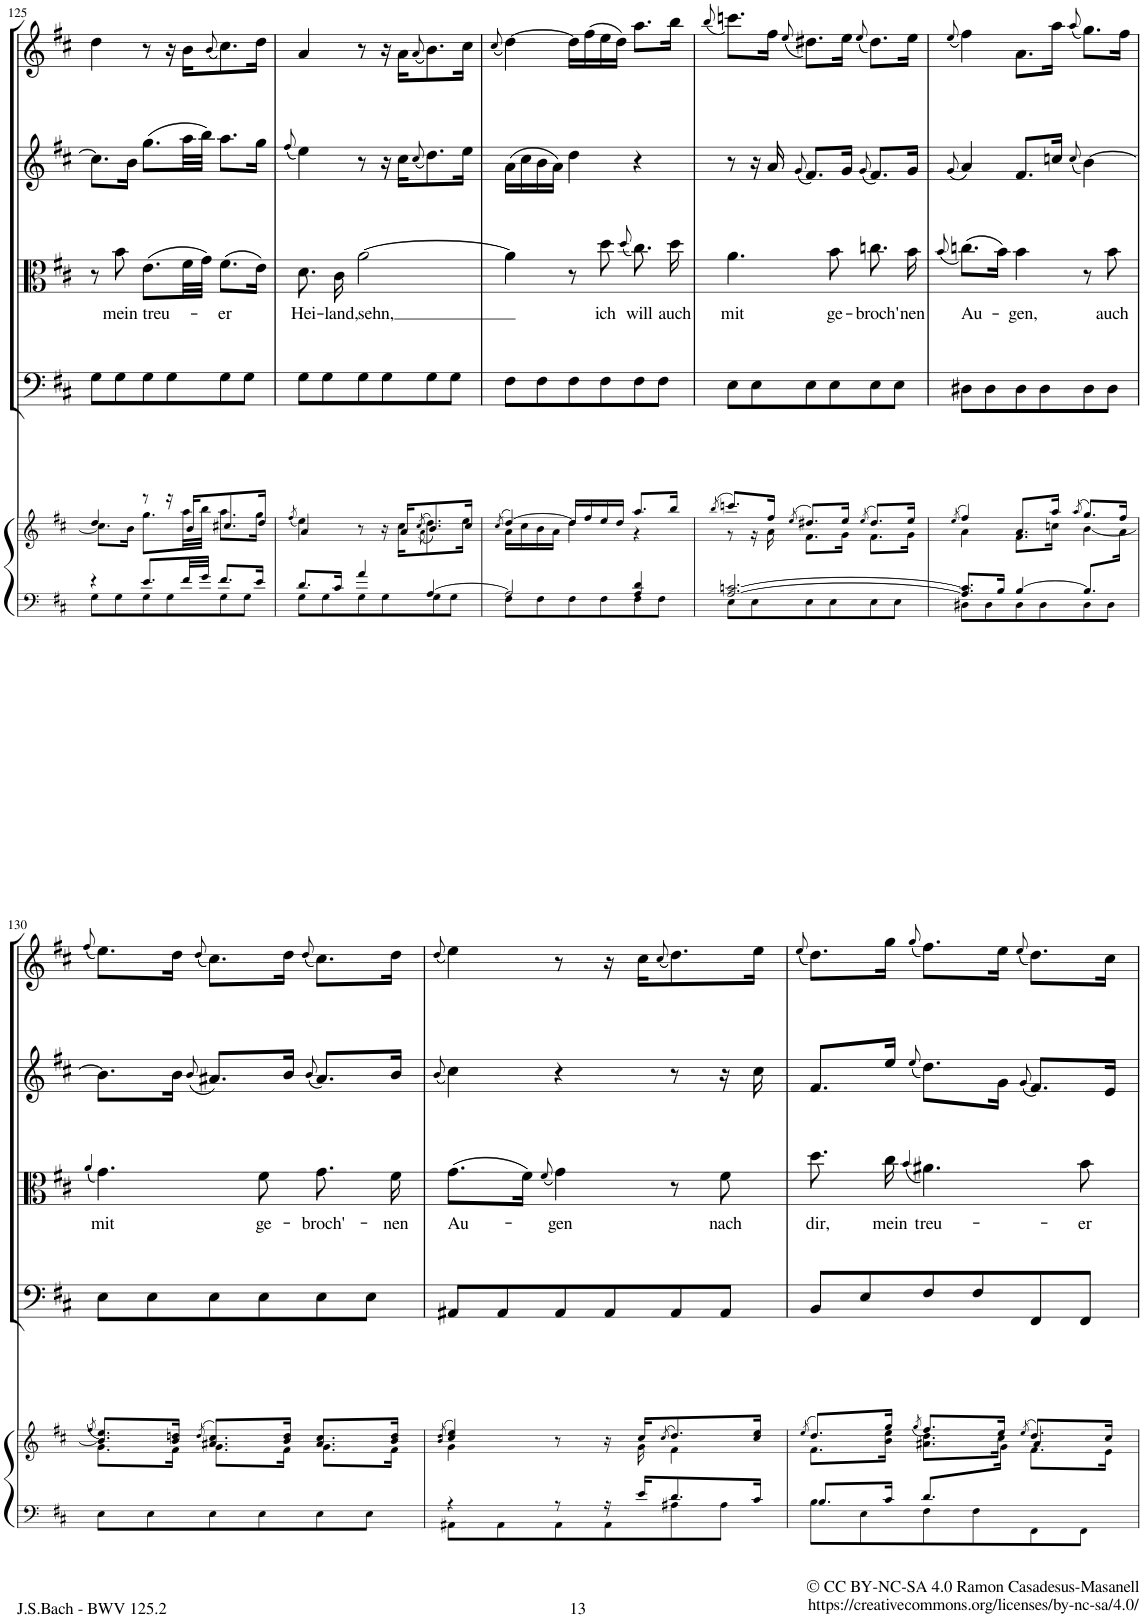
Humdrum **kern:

**kern	**kern	**kern	**kern	**text	**kern	**kern
*part5	*part5	*part4	*part3	*part3	*part2	*part1
*staff6	*staff5	*staff4	*staff3	*staff3	*staff2	*staff1
*I"Piano reduction	*	*I"Continuo	*I"Alto	*	*I"Oboe d'amore	*I"Flauto traverso
*I'Pno	*	*	*	*	*I'Ob	*I'Fl
!!LO:PB:g=z
*clefF4	*clefG2	*clefF4	*clefC3	*	*clefG2	*clefG2
*k[f#c#]	*k[f#c#]	*k[f#c#]	*k[f#c#]	*	*k[f#c#]	*k[f#c#]
*M3/4	*M3/4	*M3/4	*M3/4	*	*M3/4	*M3/4
=125	=125	=125	=125	=125	=125	=125
*^	*^	*	*	*	*	*
4r	8G\L	4dd/	8.cc\L]	8G\L	8r	.	8.cc\L]	4dd\
!	!	!	!	!	!	!LO:LY:b	!	!
.	8G\	.	.	8G\	8b\	mein	.	.
.	.	.	16b\Jk	.	.	.	16b\Jk	.
!	!	!	!	!	!	!LO:LY:b	!	!
8.e/L	8G\	8r	8.gg\L	8G\	(8.e\L	treu-	(8.gg\L	8r
.	8G\	16r	.	8G\	.	.	.	16r
32f#/LL	.	16b/KL	32aa\LL	.	32f#\LL	.	32aa\LL	16b\KL
32g/JJJ	.	.	32bb\JJJ	.	32g\JJJ)	.	32bb\JJJ)	.
.	.	.	.	.	.	.	.	(8qb/
!	!	!	!	!	!	!LO:LY:b	!	!
8.f#/L	8G\	8.cc#X/	8.aa\L	8G\	(8.f#\L	-er	8.aa\L	8.cc#\)
.	8G\J	.	.	8G\J	.	.	.	.
16e/Jk	.	16dd/Jk	16gg\Jk	.	16e\Jk)	.	16gg\Jk	16dd\Jk
=126	=126	=126	=126	=126	=126	=126	=126	=126
.	.	.	(8qff#/	.	.	.	(8qff#/	.
!	!	!	!	!	!	!LO:LY:b	!	!
8.d/L	8G\L	4a/	4ee\)	8G\L	8.d\	Hei-	4ee\)	4a/
.	8G\	.	.	8G\	.	.	.	.
!	!	!	!	!	!	!LO:LY:b	!	!
16c#/Jk	.	.	.	.	16c#\	-land,	.	.
!	!	!	!	!	!	!LO:LY:b	!	!
4a/	8G\	8r	8ryy	8G\	[2a\	sehn,	8r	8r
.	8G\	16r	16ryy	8G\	.	.	16r	16r
.	.	16a/KL	16cc#\KL	.	.	.	16cc#\KL	16a\KL
.	.	(<8qa\	(>8qcc#/	.	.	.	(8qcc#/	(8qa/
[4A/	8G\	8.b/)	8.dd\)	8G\	.	.	8.dd\)	8.b\)
.	8G\J	.	.	8G\J	.	.	.	.
.	.	16cc#/Jk	16ee\Jk	.	.	.	16ee\Jk	16cc#\Jk
=127	=127	=127	=127	=127	=127	=127	=127	=127
.	.	(8qcc#/	.	.	.	.	.	(8qcc#/
2A/]	8F#\L	[4dd/)	16a\LL	8F#\L	4a\]	.	(16a\LL	[4dd\)
.	.	.	16cc#\	.	.	.	16cc#\	.
.	8F#\	.	16b\	8F#\	.	.	16b\	.
.	.	.	16a\JJ	.	.	.	16a\JJ)	.
.	8F#\	16dd/LL]	4dd\	8F#\	8r	.	4dd\	16dd\LL]
.	.	16ff#/	.	.	.	.	.	(16ff#\
!	!	!	!	!	!	!LO:LY:b	!	!
.	8F#\	16ee/	.	8F#\	8dd\	ich	.	16ee\
.	.	16dd/JJ	.	.	.	.	.	16dd\JJ)
.	.	.	.	.	(8qdd/	.	.	.
!	!	!	!	!	!	!LO:LY:b	!	!
4A/ 4d/	8F#\	8.aa/L	4r	8F#\	8.cc#\)	will	4r	8.aa\L
.	8F#\J	.	.	8F#\J	.	.	.	.
!	!	!	!	!	!	!LO:LY:b	!	!
.	.	16bb/Jk	.	.	16dd\	auch	.	16bb\Jk
=128	=128	=128	=128	=128	=128	=128	=128	=128
.	.	(8qbb/	.	.	.	.	.	(8qbb/
!	!	!	!	!	!	!LO:LY:b	!	!
[2.A/ [2.cn/	8E\L	8.cccn/L)	8r	8E\L	4.a\	mit	8r	8.cccn\L)
.	8E\	.	16r	8E\	.	.	16r	.
.	.	16ff#/Jk	16a\	.	.	.	16a/	16ff#\Jk
.	.	(8qee/	.	.	.	.	(8qg/	(8qee/
.	8E\	8.dd#X/L)	8.f#\L	8E\	.	.	8.f#/L)	8.dd#X\L)
!	!	!	!	!	!	!LO:LY:b	!	!
.	8E\	.	.	8E\	8b\	ge-	.	.
.	.	16ee/Jk	16g\Jk	.	.	.	16g/Jk	16ee\Jk
.	.	(8qee/	.	.	.	.	(8qg/	(8qee/
!	!	!	!	!	!	!LO:LY:b	!	!
.	8E\	8.dd#/L)	8.f#\L	8E\	8.ccn\	-broch'-	8.f#/L)	8.dd#\L)
.	8E\J	.	.	8E\J	.	.	.	.
!	!	!	!	!	!	!LO:LY:b	!	!
.	.	16ee/Jk	16g\Jk	.	16b\	-nen	16g/Jk	16ee\Jk
*	*	*v	*v	*	*	*	*	*
=129	=129	=129	=129	=129	=129	=129	=129
.	.	(8qee/	.	(8qb/	.	(8qg/	(8qee/
*	*	*^	*	*	*	*	*
*	*	*	*^	*	*	*	*	*
!	!	!	!	!	!	!	!LO:LY:b	!	!
8.A/] 8.c/]L	8D#X\L	4ff#/)	4a\	8.ryy	8D#X\L	(8.ccn\L)	Au-	4a/)	4ff#\)
.	8D#\	.	.	.	8D#\	.	.	.	.
*	*	*	*v	*v	*	*	*	*	*
16B/Jk	.	.	.	.	16b\Jk)	.	.	.
!	!	!	!	!	!	!LO:LY:b	!	!
[4B/	8D#\	8.a/L	8.f#\L	8D#\	4b\	-gen,	8.f#/L	8.a\L
.	8D#\	.	.	8D#\	.	.	.	.
.	.	16aa/Jk	16ccn\Jk	.	.	.	16ccn/Jk	16aa\Jk
.	.	(8qaa/	.	.	.	.	(8qcc/	(8qaa/
8.B/L]	8D#\	8.gg/L)	[4b\	8D#\	8r	.	[4b\)	8.gg\L)
!	!	!	!	!	!	!LO:LY:b	!	!
.	8D#\J	.	.	8D#\J	8b\	auch	.	.
*	*	*	*^	*	*	*	*	*
16ryy	.	16ff#/Jk	.	16a\Jk	.	.	.	.	16ff#\Jk
*v	*v	*	*	*	*	*	*	*	*
*	*v	*v	*v	*	*	*	*	*
!!LO:LB:g=z
=130	=130	=130	=130	=130	=130	=130
.	(<8qff#/	.	(4qa/	.	.	(8qff#/
*	*^	*	*	*	*	*
!	!	!	!	!	!LO:LY:b	!	!
8E\L	8.b/] 8.ee/L)	8.g\L	8E\L	4.g\)	mit	8.b\L]	8.ee\L)
8E\	.	.	8E\	.	.	.	.
.	16b/ 16ddn/Jk	16f#\Jk	.	.	.	16b\Jk	16dd\Jk
.	(>8qdd/	.	.	.	.	(8qb/	(8qdd/
8E\	8.a#X/ 8.cc#/L)	8.g\L	8E\	.	.	8.a#X/L)	8.cc#\L)
!	!	!	!	!	!LO:LY:b	!	!
8E\	.	.	8E\	8f#\	ge-	.	.
.	16b/ 16dd/Jk	16f#\Jk	.	.	.	16b/Jk	16dd\Jk
.	.	.	.	.	.	(8qb/	(8qdd/
!	!	!	!	!	!LO:LY:b	!	!
8E\	8.a#/ 8.cc#/L	8.g\L	8E\	8.g\	-broch'-	8.a#/L)	8.cc#\L)
8E\J	.	.	8E\J	.	.	.	.
!	!	!	!	!	!LO:LY:b	!	!
.	16b/ 16dd/Jk	16f#\Jk	.	16f#\	-nen	16b/Jk	16dd\Jk
=131	=131	=131	=131	=131	=131	=131	=131
.	(>8qb/ 8qdd/	.	.	.	.	(8qb/	(8qdd/
*^	*	*	*	*	*	*	*
!	!	!	!	!	!	!LO:LY:b	!	!
4r	8AA#X\L	4cc#/ 4ee/)	4g\	8AA#X/L	(8.g\L	Au-	4cc#\)	4ee\)
.	8AA#\	.	.	8AA#/	.	.	.	.
.	.	.	.	.	16f#\Jk)	.	.	.
.	.	.	.	.	(8qf#/	.	.	.
!	!	!	!	!	!	!LO:LY:b	!	!
8r	8AA#\	8r	8ryy	8AA#/	4g\)	-gen	4r	8r
16r	8AA#\	16r	16ryy	8AA#/	.	.	.	16r
16e/KL	.	16cc#/KL	16g\	.	.	.	.	16cc#\KL
.	.	(8qcc#/	.	.	.	.	.	(8qcc#/
8.d/	8A#X\	8.dd/)	4f#\	8AA#/	8r	.	8r	8.dd\)
!	!	!	!	!	!	!LO:LY:b	!	!
.	8A#\J	.	.	8AA#/J	8f#\	nach	16r	.
16c#/Jk	.	16cc#/ 16ee/Jk	.	.	.	.	16cc#\	16ee\Jk
*	*	*v	*v	*	*	*	*	*
=132	=132	=132	=132	=132	=132	=132	=132
.	.	(8qee/	.	.	.	.	(8qee/
*	*	*^	*	*	*	*	*
*	*	*	*^	*	*	*	*	*
!	!	!	!	!	!	!	!LO:LY:b	!	!
8.B/L	8B\L	8.dd/L)	8.f#\L	4..ryy	8BB/L	8.dd\	dir,	8.f#/L	8.dd\L)
.	8E\	.	.	.	8E/	.	.	.	.
!	!	!	!	!	!	!	!LO:LY:b	!	!
16c#/Jk	.	16gg/Jk	16b\ 16ee\Jk	.	.	16cc#\	mein	16ee/Jk	16gg\Jk
.	.	(<8qgg/	.	.	.	(4qb/	.	(8qee/	(8qgg/
!	!	!	!	!	!	!	!LO:LY:b	!	!
8.d/L	8F#\	8.ff#/L)	8.a#X\ 8.dd\L	.	8F#/	4.a#X\)	treu-	8.dd\L)	8.ff#\L)
.	8F#\	.	.	.	8F#/	.	.	.	.
4ryy	.	16ee/Jk	16cc#\Jk	16g\Jk	.	.	.	16g\Jk	16ee\Jk
.	.	(8qee/	.	.	.	.	.	(8qg/	(8qee/
.	8FF#\	8.dd/L)	4a#/	8.f#\L	8FF#/	.	.	8.f#/L)	8.dd\L)
!	!	!	!	!	!	!	!LO:LY:b	!	!
.	8FF#\J	.	.	.	8FF#/J	8b\	-er	.	.
16ryy	.	16cc#/Jk	.	16e\Jk	.	.	.	16e/Jk	16cc#\Jk
*v	*v	*	*	*	*	*	*	*	*
*	*v	*v	*v	*	*	*	*	*
=	=	=	=	=	=	=
*-	*-	*-	*-	*-	*-	*-
